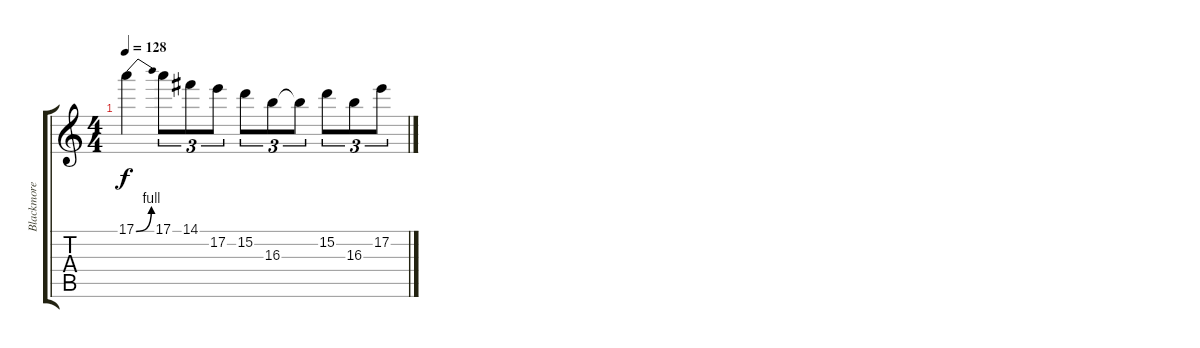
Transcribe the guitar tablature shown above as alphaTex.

\track ("Blackmore" "Blackmore") {instrument overdrivenguitar}
\staff {score tabs}
\tuning (E4 B3 G3 D3 A2 E2) {hide}
\ts (4 4)
\tempo 128
\clef g2
\ks c
17.1{be (bend 0 0 60 4)}.4{dy f} 17.1.8{tu (3 2)} 14.1.8{tu (3 2)} 17.2.8{tu (3 2)} 15.2.8{tu (3 2)} 16.3.8{tu (3 2)} 16.3{t}.8{tu (3 2)} 15.2.8{tu (3 2)} 16.3.8{tu (3 2)} 17.2.8{tu (3 2)}
